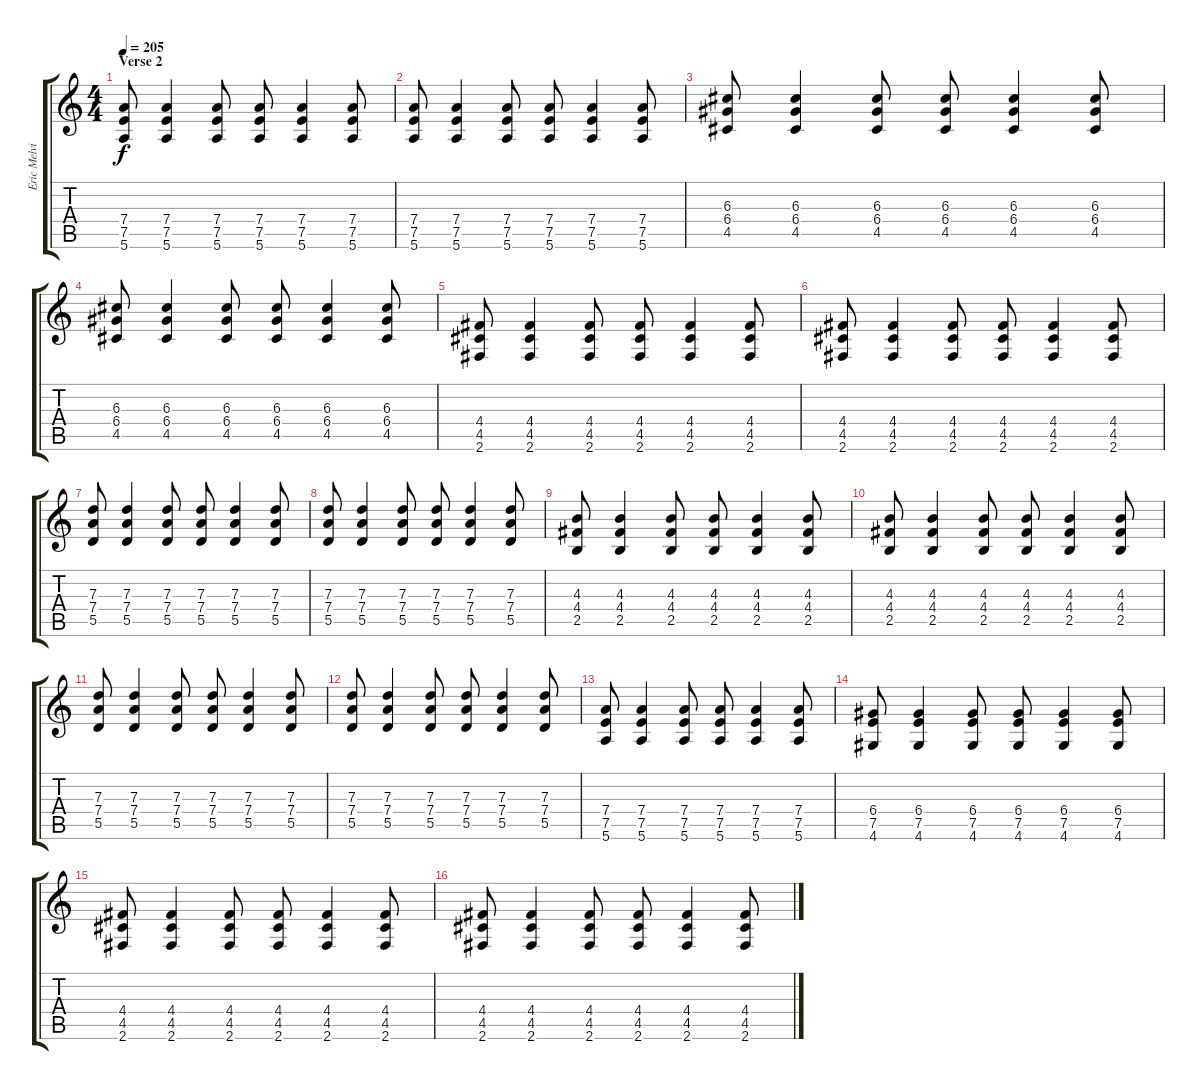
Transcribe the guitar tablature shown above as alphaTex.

\track ("Eric Melvin" "Eric Melvi") {instrument overdrivenguitar}
\staff {score tabs}
\tuning (E4 B3 G3 D3 A2 E2) {hide}
\ts (4 4)
\section ("" "Verse 2")
\tempo 205
\clef g2
\ks c
(7.4 7.5 5.6).8{dy f} (7.4 7.5 5.6).4 (7.4 7.5 5.6).8 (7.4 7.5 5.6).8 (7.4 7.5 5.6).4 (7.4 7.5 5.6).8 |
(7.4 7.5 5.6).8 (7.4 7.5 5.6).4 (7.4 7.5 5.6).8 (7.4 7.5 5.6).8 (7.4 7.5 5.6).4 (7.4 7.5 5.6).8 |
(6.3 6.4 4.5).8 (6.3 6.4 4.5).4 (6.3 6.4 4.5).8 (6.3 6.4 4.5).8 (6.3 6.4 4.5).4 (6.3 6.4 4.5).8 |
(6.3 6.4 4.5).8 (6.3 6.4 4.5).4 (6.3 6.4 4.5).8 (6.3 6.4 4.5).8 (6.3 6.4 4.5).4 (6.3 6.4 4.5).8 |
(4.4 4.5 2.6).8 (4.4 4.5 2.6).4 (4.4 4.5 2.6).8 (4.4 4.5 2.6).8 (4.4 4.5 2.6).4 (4.4 4.5 2.6).8 |
(4.4 4.5 2.6).8 (4.4 4.5 2.6).4 (4.4 4.5 2.6).8 (4.4 4.5 2.6).8 (4.4 4.5 2.6).4 (4.4 4.5 2.6).8 |
(7.3 7.4 5.5).8 (7.3 7.4 5.5).4 (7.3 7.4 5.5).8 (7.3 7.4 5.5).8 (7.3 7.4 5.5).4 (7.3 7.4 5.5).8 |
(7.3 7.4 5.5).8 (7.3 7.4 5.5).4 (7.3 7.4 5.5).8 (7.3 7.4 5.5).8 (7.3 7.4 5.5).4 (7.3 7.4 5.5).8 |
(4.3 4.4 2.5).8 (4.3 4.4 2.5).4 (4.3 4.4 2.5).8 (4.3 4.4 2.5).8 (4.3 4.4 2.5).4 (4.3 4.4 2.5).8 |
(4.3 4.4 2.5).8 (4.3 4.4 2.5).4 (4.3 4.4 2.5).8 (4.3 4.4 2.5).8 (4.3 4.4 2.5).4 (4.3 4.4 2.5).8 |
(7.3 7.4 5.5).8 (7.3 7.4 5.5).4 (7.3 7.4 5.5).8 (7.3 7.4 5.5).8 (7.3 7.4 5.5).4 (7.3 7.4 5.5).8 |
(7.3 7.4 5.5).8 (7.3 7.4 5.5).4 (7.3 7.4 5.5).8 (7.3 7.4 5.5).8 (7.3 7.4 5.5).4 (7.3 7.4 5.5).8 |
(7.4 7.5 5.6).8 (7.4 7.5 5.6).4 (7.4 7.5 5.6).8 (7.4 7.5 5.6).8 (7.4 7.5 5.6).4 (7.4 7.5 5.6).8 |
(6.4 7.5 4.6).8 (6.4 7.5 4.6).4 (6.4 7.5 4.6).8 (6.4 7.5 4.6).8 (6.4 7.5 4.6).4 (6.4 7.5 4.6).8 |
(4.4 4.5 2.6).8 (4.4 4.5 2.6).4 (4.4 4.5 2.6).8 (4.4 4.5 2.6).8 (4.4 4.5 2.6).4 (4.4 4.5 2.6).8 |
(4.4 4.5 2.6).8 (4.4 4.5 2.6).4 (4.4 4.5 2.6).8 (4.4 4.5 2.6).8 (4.4 4.5 2.6).4 (4.4 4.5 2.6).8
